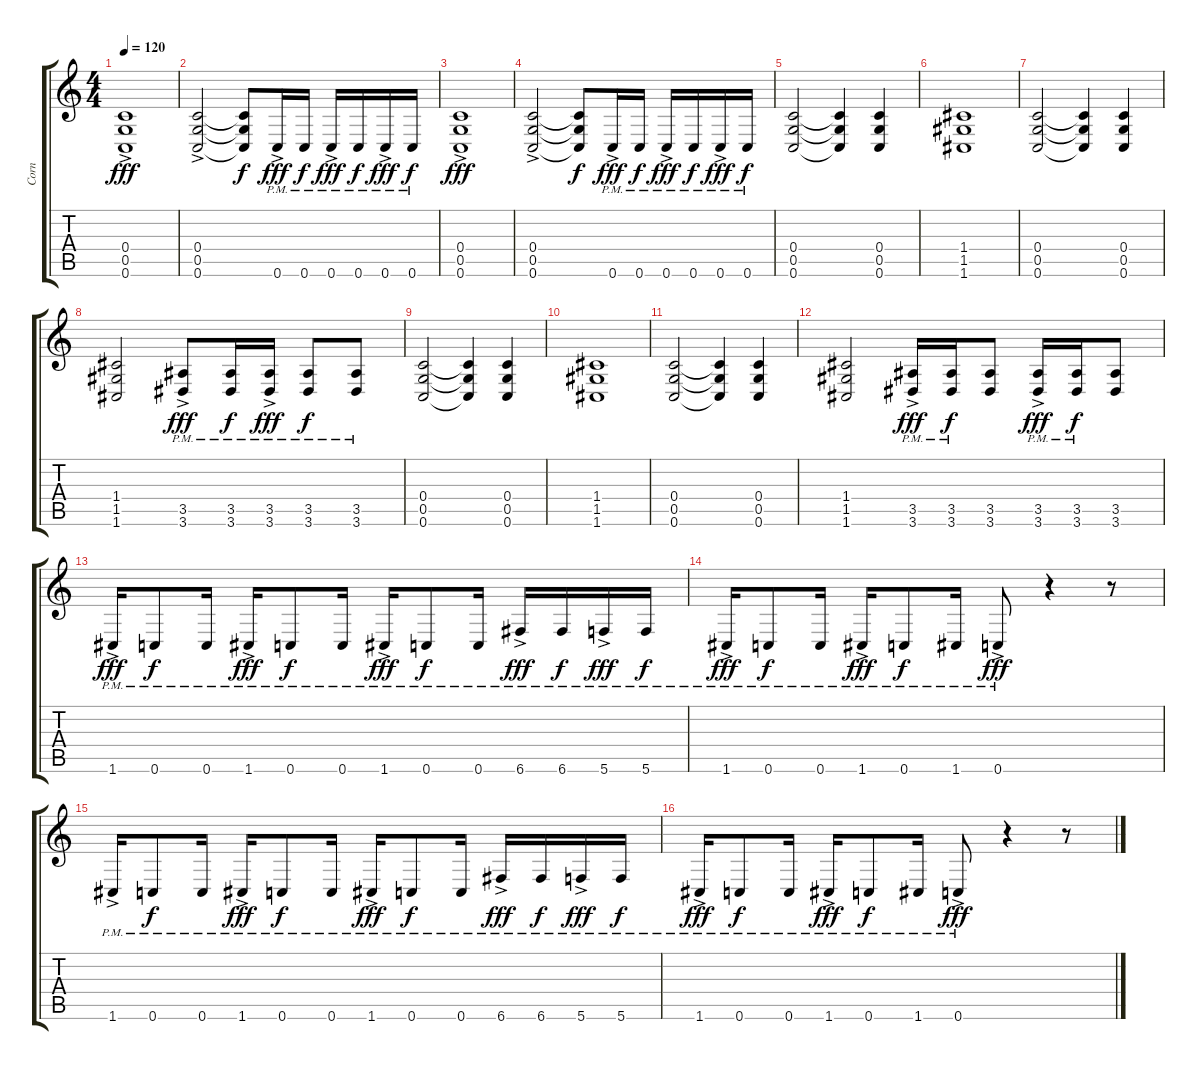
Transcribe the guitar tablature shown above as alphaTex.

\track ("Corn" "Corn") {instrument distortionguitar}
\staff {score tabs}
\tuning (D4 A3 F3 C3 G2 C2) {hide}
\ts (4 4)
\tempo 120
\clef g2
\ks c
(0.4 0.5 0.6{ac}).1{dy fff} |
(0.4 0.5 0.6{ac}).2 (0.4{t} 0.5{t} 0.6{t}).8{dy f} 0.6{ac pm}.16{dy fff} 0.6{pm}.16{dy f} 0.6{ac pm}.16{dy fff} 0.6{pm}.16{dy f} 0.6{ac pm}.16{dy fff} 0.6{pm}.16{dy f} |
(0.4 0.5 0.6{ac}).1{dy fff} |
(0.4 0.5 0.6{ac}).2 (0.4{t} 0.5{t} 0.6{t}).8{dy f} 0.6{ac pm}.16{dy fff} 0.6{pm}.16{dy f} 0.6{ac pm}.16{dy fff} 0.6{pm}.16{dy f} 0.6{ac pm}.16{dy fff} 0.6{pm}.16{dy f} |
(0.4 0.5 0.6).2 (0.4{t} 0.5{t} 0.6{t}).4 (0.4 0.5 0.6).4 |
(1.4 1.5 1.6).1 |
(0.4 0.5 0.6).2 (0.4{t} 0.5{t} 0.6{t}).4 (0.4 0.5 0.6).4 |
(1.4 1.5 1.6).2 (3.5{ac pm} 3.6).8{dy fff} (3.5{pm} 3.6).16{dy f} (3.5{ac pm} 3.6).16{dy fff} (3.5{pm} 3.6).8{dy f} (3.5{pm} 3.6).8 |
(0.4 0.5 0.6).2 (0.4{t} 0.5{t} 0.6{t}).4 (0.4 0.5 0.6).4 |
(1.4 1.5 1.6).1 |
(0.4 0.5 0.6).2 (0.4{t} 0.5{t} 0.6{t}).4 (0.4 0.5 0.6).4 |
(1.4 1.5 1.6).2 (3.5{pm} 3.6{ac}).16{dy fff} (3.5{pm} 3.6).16{dy f} (3.5 3.6).8 (3.5{pm} 3.6{ac}).16{dy fff} (3.5{pm} 3.6).16{dy f} (3.5 3.6).8 |
1.6{ac pm}.16{dy fff} 0.6{pm}.8{dy f} 0.6{pm}.16 1.6{ac pm}.16{dy fff} 0.6{pm}.8{dy f} 0.6{pm}.16 1.6{ac pm}.16{dy fff} 0.6{pm}.8{dy f} 0.6{pm}.16 6.6{ac pm}.16{dy fff} 6.6{pm}.16{dy f} 5.6{ac pm}.16{dy fff} 5.6{pm}.16{dy f} |
1.6{ac pm}.16{dy fff} 0.6{pm}.8{dy f} 0.6{pm}.16 1.6{ac pm}.16{dy fff} 0.6{pm}.8{dy f} 1.6{pm}.16 0.6{ac pm}.8{dy fff} r.4 r.8 |
1.6{ac pm}.16 0.6{pm}.8{dy f} 0.6{pm}.16 1.6{ac pm}.16{dy fff} 0.6{pm}.8{dy f} 0.6{pm}.16 1.6{ac pm}.16{dy fff} 0.6{pm}.8{dy f} 0.6{pm}.16 6.6{ac pm}.16{dy fff} 6.6{pm}.16{dy f} 5.6{ac pm}.16{dy fff} 5.6{pm}.16{dy f} |
1.6{ac pm}.16{dy fff} 0.6{pm}.8{dy f} 0.6{pm}.16 1.6{ac pm}.16{dy fff} 0.6{pm}.8{dy f} 1.6{pm}.16 0.6{ac pm}.8{dy fff} r.4 r.8
